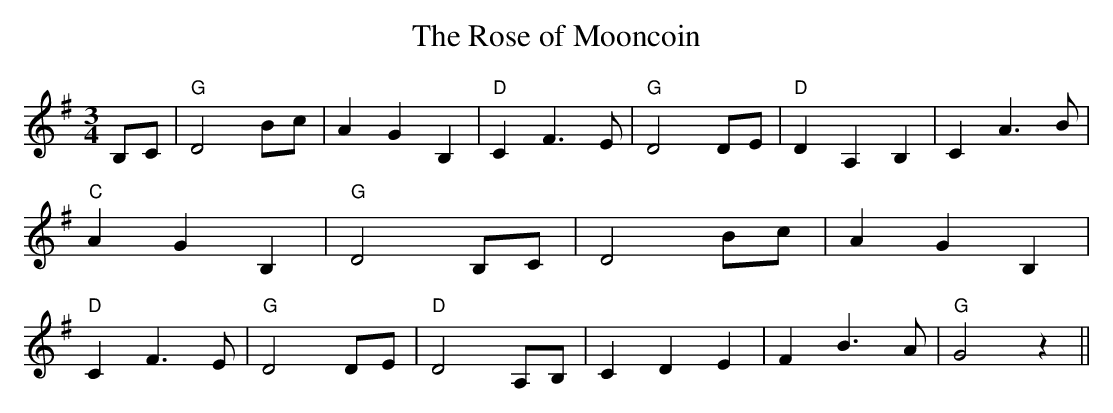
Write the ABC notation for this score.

X:1
T:Rose of Mooncoin, The
M:3/4
K:G
B,C|"G"D4Bc|A2G2B,2|"D"C2F3E|"G"D4DE|\
"D"D2A,2B,2|C2A3B|"C"A2G2B,2|"G"D4B,C|\
D4Bc|A2G2B,2|"D"C2F3E|"G"D4DE|\
"D"D4A,B,|C2D2E2|F2B3A|"G"G4z2||
